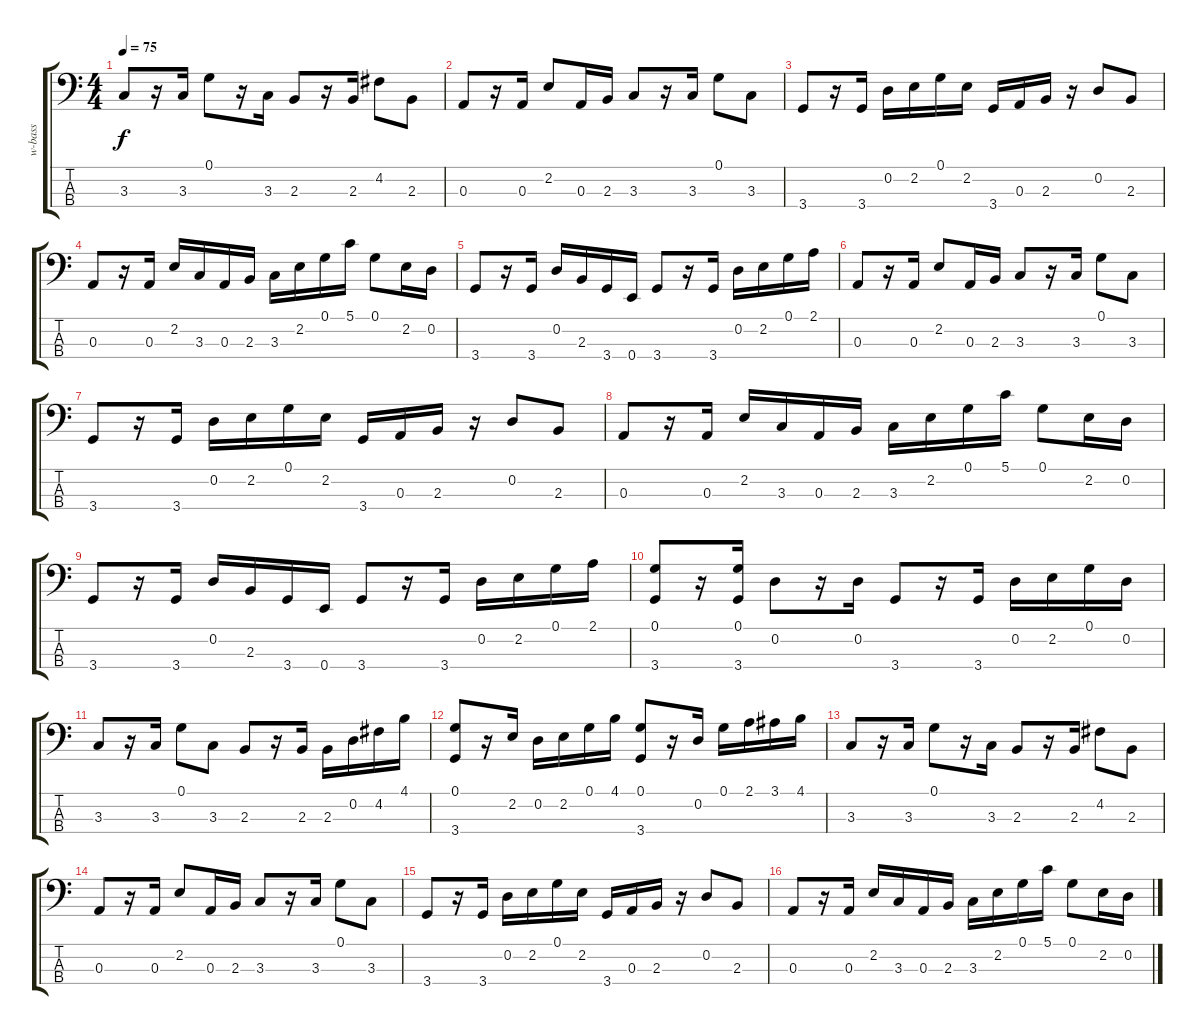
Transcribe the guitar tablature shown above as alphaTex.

\track ("w-bass" "w-bass") {instrument acousticguitarnylon}
\staff {score tabs}
\tuning (G2 D2 A1 E1) {hide}
\ts (4 4)
\tempo 75
\clef f4
\ks c
3.3.8{dy f} r.16 3.3.16 0.1.8 r.16 3.3.16 2.3.8 r.16 2.3.16 4.2.8 2.3.8 |
0.3.8 r.16 0.3.16 2.2.8 0.3.16 2.3.16 3.3.8 r.16 3.3.16 0.1.8 3.3.8 |
3.4.8 r.16 3.4.16 0.2.16 2.2.16 0.1.16 2.2.16 3.4.16 0.3.16 2.3.16 r.16 0.2.8 2.3.8 |
0.3.8 r.16 0.3.16 2.2.16 3.3.16 0.3.16 2.3.16 3.3.16 2.2.16 0.1.16 5.1.16 0.1.8 2.2.16 0.2.16 |
3.4.8 r.16 3.4.16 0.2.16 2.3.16 3.4.16 0.4.16 3.4.8 r.16 3.4.16 0.2.16 2.2.16 0.1.16 2.1.16 |
0.3.8 r.16 0.3.16 2.2.8 0.3.16 2.3.16 3.3.8 r.16 3.3.16 0.1.8 3.3.8 |
3.4.8 r.16 3.4.16 0.2.16 2.2.16 0.1.16 2.2.16 3.4.16 0.3.16 2.3.16 r.16 0.2.8 2.3.8 |
0.3.8 r.16 0.3.16 2.2.16 3.3.16 0.3.16 2.3.16 3.3.16 2.2.16 0.1.16 5.1.16 0.1.8 2.2.16 0.2.16 |
3.4.8 r.16 3.4.16 0.2.16 2.3.16 3.4.16 0.4.16 3.4.8 r.16 3.4.16 0.2.16 2.2.16 0.1.16 2.1.16 |
(0.1 3.4).8 r.16 (0.1 3.4).16 0.2.8 r.16 0.2.16 3.4.8 r.16 3.4.16 0.2.16 2.2.16 0.1.16 0.2.16 |
3.3.8 r.16 3.3.16 0.1.8 3.3.8 2.3.8 r.16 2.3.16 2.3.16 0.2.16 4.2.16 4.1.16 |
(0.1 3.4).8 r.16 2.2.16 0.2.16 2.2.16 0.1.16 4.1.16 (0.1 3.4).8 r.16 0.2.16 0.1.16 2.1.16 3.1.16 4.1.16 |
3.3.8 r.16 3.3.16 0.1.8 r.16 3.3.16 2.3.8 r.16 2.3.16 4.2.8 2.3.8 |
0.3.8 r.16 0.3.16 2.2.8 0.3.16 2.3.16 3.3.8 r.16 3.3.16 0.1.8 3.3.8 |
3.4.8 r.16 3.4.16 0.2.16 2.2.16 0.1.16 2.2.16 3.4.16 0.3.16 2.3.16 r.16 0.2.8 2.3.8 |
0.3.8 r.16 0.3.16 2.2.16 3.3.16 0.3.16 2.3.16 3.3.16 2.2.16 0.1.16 5.1.16 0.1.8 2.2.16 0.2.16
